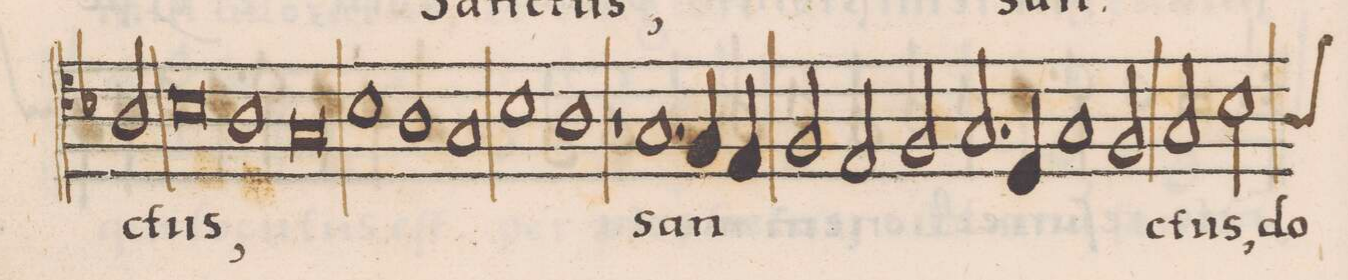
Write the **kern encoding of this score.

**kern	**text
*I"ALTVS	*
*clefC4	*
*k[b-]	*
*met(C|)	*
*M2/1	*
2A/	.
=8-	=8-
0B-\	-ctus,
=9-	=9-
1A\	.
0G/	.
=10-	=10-
1B-\	.
=11-	=11-
1A\	.
1G/	.
=12-	=12-
1B-\	.
1A\	.
=13-	=13-
1r	.
1.G/	san-
=14-	=14-
4F/	.
4E/	.
2F/	.
2E/	.
=15-	=15-
2F/	.
2.G/	.
4D/	.
1G/	.
=16-	=16-
2F/	.
2G/	-ctus,
*custos:A	*
2B-\	do-
=17-	=17-
*-	*-
